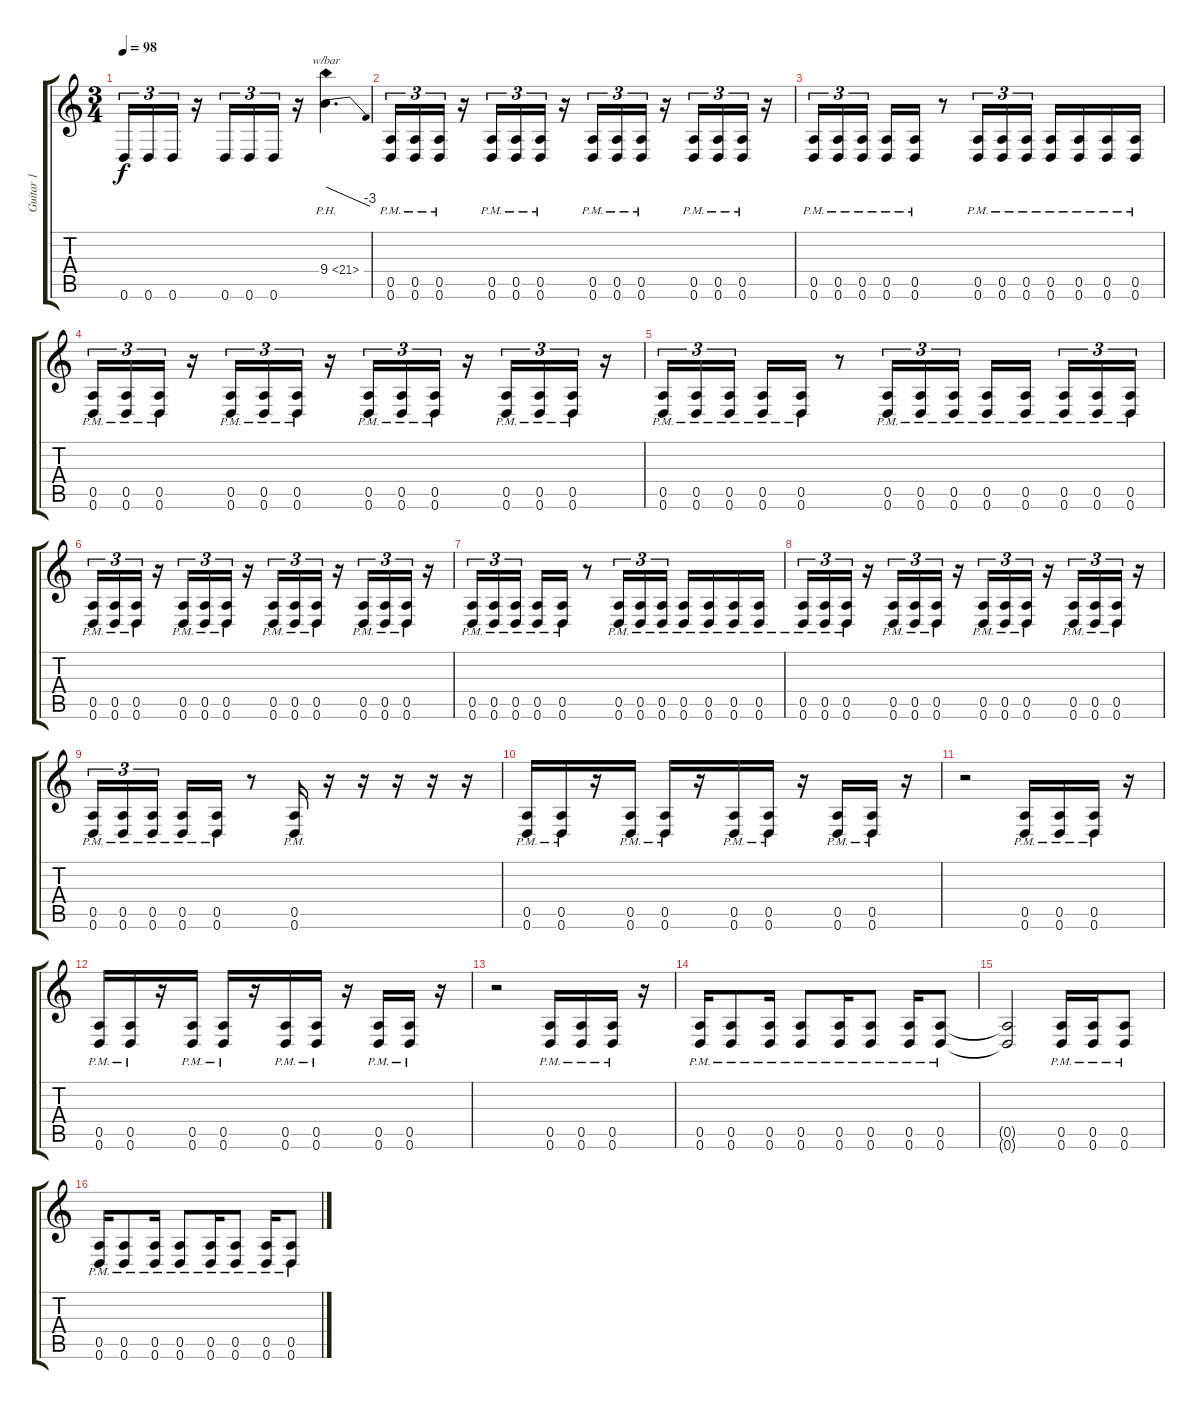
\track ("Guitar 1" "Guitar 1") {instrument distortionguitar}
\staff {score tabs}
\tuning (E4 B3 G3 D3 A2 D2) {hide}
\ts (3 4)
\tempo 98
\clef g2
\ks c
0.6.16{tu (3 2) dy f} 0.6.16{tu (3 2)} 0.6.16{tu (3 2)} r.16 0.6.16{tu (3 2)} 0.6.16{tu (3 2)} 0.6.16{tu (3 2)} r.16 9.4{ph 12}.4{d tbe (dive default 0 0 60 -12)} |
(0.5{pm} 0.6{pm}).16{tu (3 2)} (0.5{pm} 0.6{pm}).16{tu (3 2)} (0.5{pm} 0.6{pm}).16{tu (3 2)} r.16 (0.5{pm} 0.6{pm}).16{tu (3 2)} (0.5{pm} 0.6{pm}).16{tu (3 2)} (0.5{pm} 0.6{pm}).16{tu (3 2)} r.16 (0.5{pm} 0.6{pm}).16{tu (3 2)} (0.5{pm} 0.6{pm}).16{tu (3 2)} (0.5{pm} 0.6{pm}).16{tu (3 2)} r.16 (0.5{pm} 0.6{pm}).16{tu (3 2)} (0.5{pm} 0.6{pm}).16{tu (3 2)} (0.5{pm} 0.6{pm}).16{tu (3 2)} r.16 |
(0.5{pm} 0.6{pm}).16{tu (3 2)} (0.5{pm} 0.6{pm}).16{tu (3 2)} (0.5{pm} 0.6{pm}).16{tu (3 2) beam splitsecondary} (0.5{pm} 0.6{pm}).16 (0.5{pm} 0.6{pm}).16 r.8 (0.5{pm} 0.6{pm}).16{tu (3 2)} (0.5{pm} 0.6{pm}).16{tu (3 2)} (0.5{pm} 0.6{pm}).16{tu (3 2)} (0.5{pm} 0.6{pm}).16 (0.5{pm} 0.6{pm}).16 (0.5{pm} 0.6{pm}).16 (0.5{pm} 0.6{pm}).16 |
(0.5{pm} 0.6{pm}).16{tu (3 2)} (0.5{pm} 0.6{pm}).16{tu (3 2)} (0.5{pm} 0.6{pm}).16{tu (3 2)} r.16 (0.5{pm} 0.6{pm}).16{tu (3 2)} (0.5{pm} 0.6{pm}).16{tu (3 2)} (0.5{pm} 0.6{pm}).16{tu (3 2)} r.16 (0.5{pm} 0.6{pm}).16{tu (3 2)} (0.5{pm} 0.6{pm}).16{tu (3 2)} (0.5{pm} 0.6{pm}).16{tu (3 2)} r.16 (0.5{pm} 0.6{pm}).16{tu (3 2)} (0.5{pm} 0.6{pm}).16{tu (3 2)} (0.5{pm} 0.6{pm}).16{tu (3 2)} r.16 |
(0.5{pm} 0.6{pm}).16{tu (3 2)} (0.5{pm} 0.6{pm}).16{tu (3 2)} (0.5{pm} 0.6{pm}).16{tu (3 2) beam splitsecondary} (0.5{pm} 0.6{pm}).16 (0.5{pm} 0.6{pm}).16 r.8 (0.5{pm} 0.6{pm}).16{tu (3 2)} (0.5{pm} 0.6{pm}).16{tu (3 2)} (0.5{pm} 0.6{pm}).16{tu (3 2)} (0.5{pm} 0.6{pm}).16 (0.5{pm} 0.6{pm}).16{beam splitsecondary} (0.5{pm} 0.6{pm}).16{tu (3 2)} (0.5{pm} 0.6{pm}).16{tu (3 2)} (0.5{pm} 0.6{pm}).16{tu (3 2)} |
(0.5{pm} 0.6{pm}).16{tu (3 2)} (0.5{pm} 0.6{pm}).16{tu (3 2)} (0.5{pm} 0.6{pm}).16{tu (3 2)} r.16 (0.5{pm} 0.6{pm}).16{tu (3 2)} (0.5{pm} 0.6{pm}).16{tu (3 2)} (0.5{pm} 0.6{pm}).16{tu (3 2)} r.16 (0.5{pm} 0.6{pm}).16{tu (3 2)} (0.5{pm} 0.6{pm}).16{tu (3 2)} (0.5{pm} 0.6{pm}).16{tu (3 2)} r.16 (0.5{pm} 0.6{pm}).16{tu (3 2)} (0.5{pm} 0.6{pm}).16{tu (3 2)} (0.5{pm} 0.6{pm}).16{tu (3 2)} r.16 |
(0.5{pm} 0.6{pm}).16{tu (3 2)} (0.5{pm} 0.6{pm}).16{tu (3 2)} (0.5{pm} 0.6{pm}).16{tu (3 2) beam splitsecondary} (0.5{pm} 0.6{pm}).16 (0.5{pm} 0.6{pm}).16 r.8 (0.5{pm} 0.6{pm}).16{tu (3 2)} (0.5{pm} 0.6{pm}).16{tu (3 2)} (0.5{pm} 0.6{pm}).16{tu (3 2)} (0.5{pm} 0.6{pm}).16 (0.5{pm} 0.6{pm}).16 (0.5{pm} 0.6{pm}).16 (0.5{pm} 0.6{pm}).16 |
(0.5{pm} 0.6{pm}).16{tu (3 2)} (0.5{pm} 0.6{pm}).16{tu (3 2)} (0.5{pm} 0.6{pm}).16{tu (3 2)} r.16 (0.5{pm} 0.6{pm}).16{tu (3 2)} (0.5{pm} 0.6{pm}).16{tu (3 2)} (0.5{pm} 0.6{pm}).16{tu (3 2)} r.16 (0.5{pm} 0.6{pm}).16{tu (3 2)} (0.5{pm} 0.6{pm}).16{tu (3 2)} (0.5{pm} 0.6{pm}).16{tu (3 2)} r.16 (0.5{pm} 0.6{pm}).16{tu (3 2)} (0.5{pm} 0.6{pm}).16{tu (3 2)} (0.5{pm} 0.6{pm}).16{tu (3 2)} r.16 |
(0.5{pm} 0.6{pm}).16{tu (3 2)} (0.5{pm} 0.6{pm}).16{tu (3 2)} (0.5{pm} 0.6{pm}).16{tu (3 2) beam splitsecondary} (0.5{pm} 0.6{pm}).16 (0.5{pm} 0.6{pm}).16 r.8 (0.5{pm} 0.6{pm}).16 r.16 r.16 r.16 r.16 r.16 |
(0.5{pm} 0.6{pm}).16 (0.5{pm} 0.6{pm}).16 r.16 (0.5{pm} 0.6{pm}).16 (0.5{pm} 0.6{pm}).16 r.16 (0.5{pm} 0.6{pm}).16 (0.5{pm} 0.6{pm}).16 r.16 (0.5{pm} 0.6{pm}).16 (0.5{pm} 0.6{pm}).16 r.16 |
r.2 (0.5{pm} 0.6{pm}).16 (0.5{pm} 0.6{pm}).16 (0.5{pm} 0.6{pm}).16 r.16 |
(0.5{pm} 0.6{pm}).16 (0.5{pm} 0.6{pm}).16 r.16 (0.5{pm} 0.6{pm}).16 (0.5{pm} 0.6{pm}).16 r.16 (0.5{pm} 0.6{pm}).16 (0.5{pm} 0.6{pm}).16 r.16 (0.5{pm} 0.6{pm}).16 (0.5{pm} 0.6{pm}).16 r.16 |
r.2 (0.5{pm} 0.6{pm}).16 (0.5{pm} 0.6{pm}).16 (0.5{pm} 0.6{pm}).16 r.16 |
(0.5{pm} 0.6{pm}).16 (0.5{pm} 0.6{pm}).8 (0.5{pm} 0.6{pm}).16 (0.5{pm} 0.6{pm}).8 (0.5{pm} 0.6{pm}).16 (0.5{pm} 0.6{pm}).8 (0.5{pm} 0.6{pm}).16 (0.5{pm} 0.6{pm}).8 |
(0.5{t} 0.6{t}).2 (0.5{pm} 0.6{pm}).16 (0.5{pm} 0.6{pm}).16 (0.5{pm} 0.6{pm}).8 |
(0.5{pm} 0.6{pm}).16 (0.5{pm} 0.6{pm}).8 (0.5{pm} 0.6{pm}).16 (0.5{pm} 0.6{pm}).8 (0.5{pm} 0.6{pm}).16 (0.5{pm} 0.6{pm}).8 (0.5{pm} 0.6{pm}).16 (0.5{pm} 0.6{pm}).8
